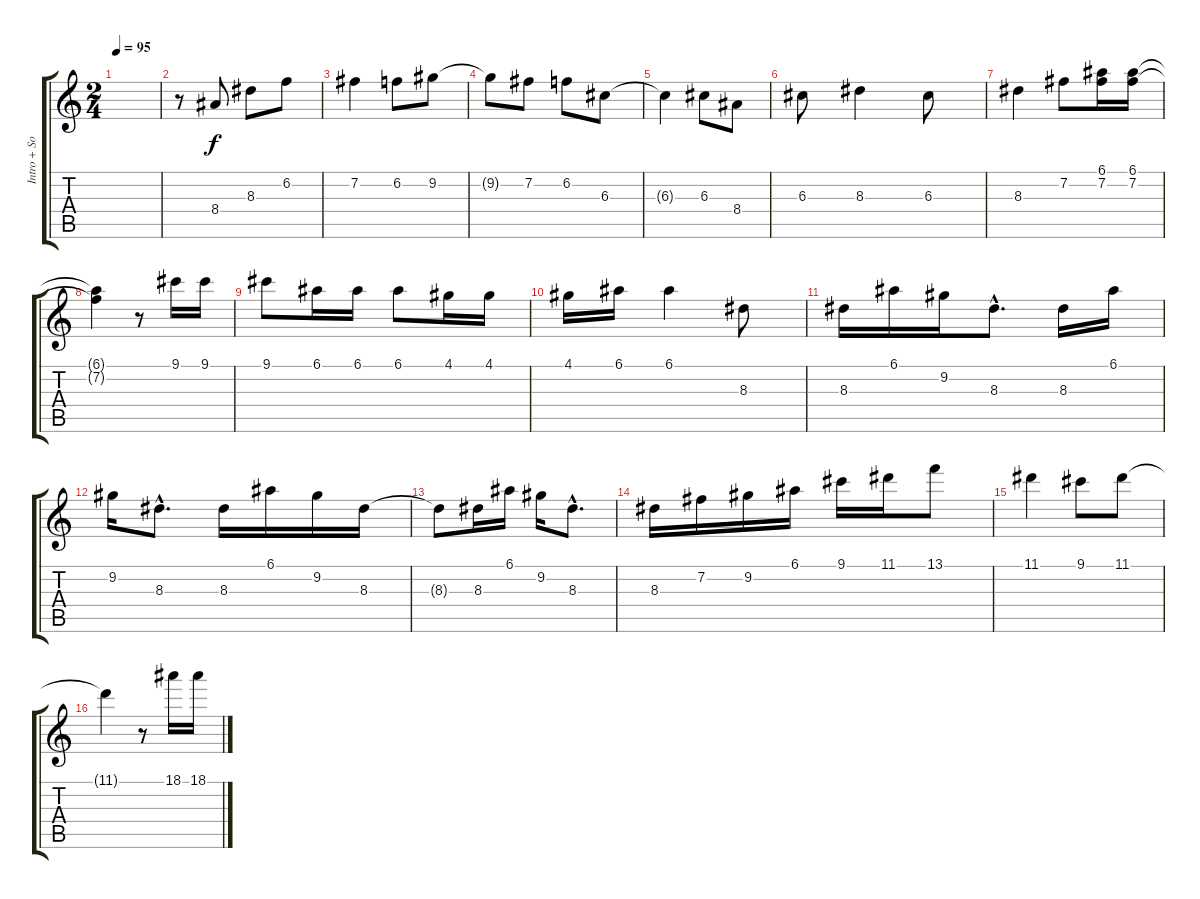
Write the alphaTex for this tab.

\track ("Intro + Solo + Outro" "Intro + So") {instrument overdrivenguitar}
\staff {score tabs}
\tuning (E4 B3 G3 D3 A2 E2) {hide}
\ts (2 4)
\tempo 95
\clef g2
\ks c
|
r.8 8.4.8 8.3.8 6.2.8 |
7.2.4 6.2.8 9.2.8 |
9.2{t}.8 7.2.8 6.2.8 6.3.8 |
6.3{t}.4 6.3.8 8.4.8 |
6.3.8 8.3.4 6.3.8 |
8.3.4 7.2.8 (6.1 7.2).16 (6.1 7.2).16 |
(6.1{t} 7.2{t}).4 r.8 9.1.16 9.1.16 |
9.1.8 6.1.16 6.1.16 6.1.8 4.1.16 4.1.16 |
4.1.16 6.1.16 6.1.4 8.3.8 |
8.3.16 6.1.16 9.2.16 8.3{hac}.8{d} 8.3.16 6.1.16 |
9.2.16 8.3{hac}.8{d} 8.3.16 6.1.16 9.2.16 8.3.16 |
8.3{t}.8 8.3.16 6.1.16 9.2.16 8.3{hac}.8{d} |
8.3.16 7.2.16 9.2.16 6.1.16 9.1.16 11.1.16 13.1.8 |
11.1.4 9.1.8 11.1.8 |
11.1{t}.4 r.8 18.1.16 18.1.16
